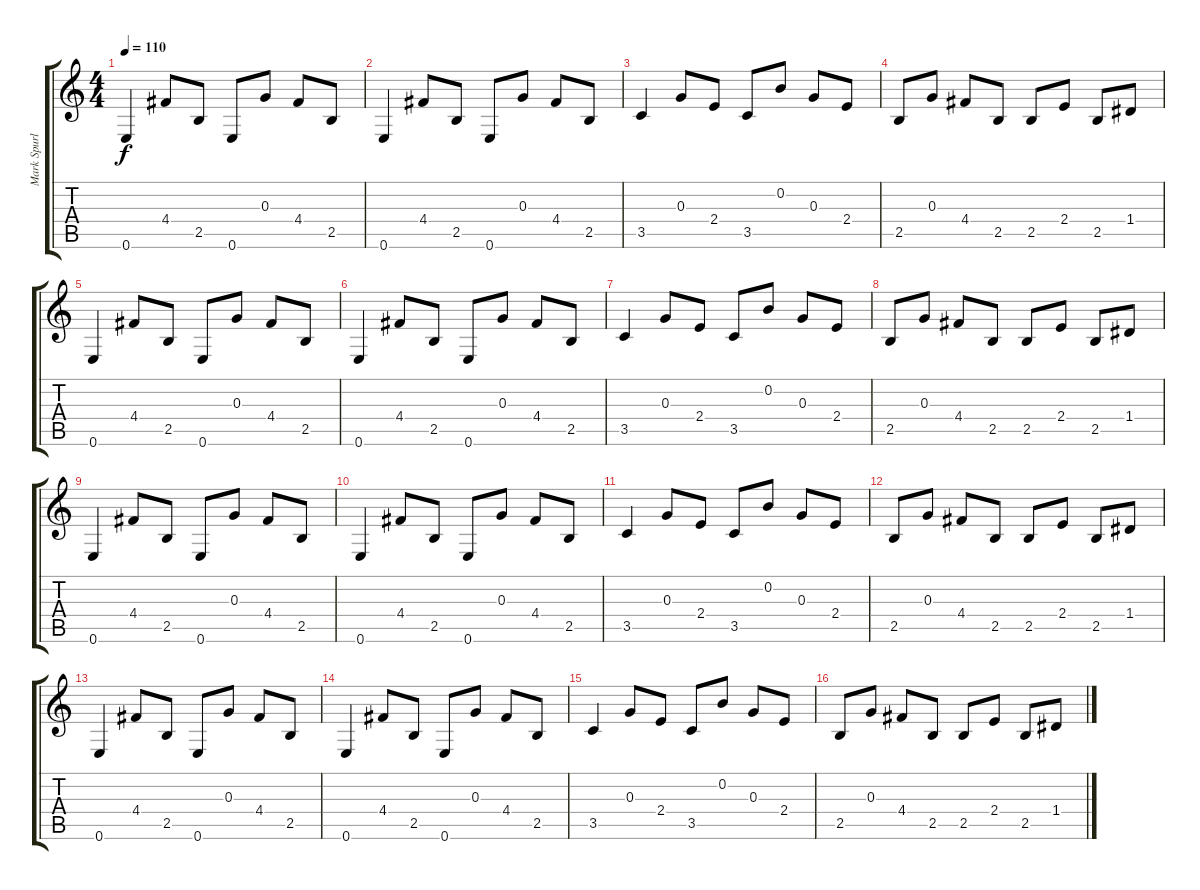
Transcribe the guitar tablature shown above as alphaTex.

\track ("Mark Spurlock (Clean)" "Mark Spurl") {instrument acousticguitarsteel}
\staff {score tabs}
\tuning (E4 B3 G3 D3 A2 E2) {hide}
\ts (4 4)
\tempo 110
\clef g2
\ks c
0.6.4{dy f} 4.4.8 2.5.8 0.6.8 0.3.8 4.4.8 2.5.8 |
0.6.4 4.4.8 2.5.8 0.6.8 0.3.8 4.4.8 2.5.8 |
3.5.4 0.3.8 2.4.8 3.5.8 0.2.8 0.3.8 2.4.8 |
2.5.8 0.3.8 4.4.8 2.5.8 2.5.8 2.4.8 2.5.8 1.4.8 |
0.6.4 4.4.8 2.5.8 0.6.8 0.3.8 4.4.8 2.5.8 |
0.6.4 4.4.8 2.5.8 0.6.8 0.3.8 4.4.8 2.5.8 |
3.5.4 0.3.8 2.4.8 3.5.8 0.2.8 0.3.8 2.4.8 |
2.5.8 0.3.8 4.4.8 2.5.8 2.5.8 2.4.8 2.5.8 1.4.8 |
0.6.4 4.4.8 2.5.8 0.6.8 0.3.8 4.4.8 2.5.8 |
0.6.4 4.4.8 2.5.8 0.6.8 0.3.8 4.4.8 2.5.8 |
3.5.4 0.3.8 2.4.8 3.5.8 0.2.8 0.3.8 2.4.8 |
2.5.8 0.3.8 4.4.8 2.5.8 2.5.8 2.4.8 2.5.8 1.4.8 |
0.6.4 4.4.8 2.5.8 0.6.8 0.3.8 4.4.8 2.5.8 |
0.6.4 4.4.8 2.5.8 0.6.8 0.3.8 4.4.8 2.5.8 |
3.5.4 0.3.8 2.4.8 3.5.8 0.2.8 0.3.8 2.4.8 |
2.5.8 0.3.8 4.4.8 2.5.8 2.5.8 2.4.8 2.5.8 1.4.8
